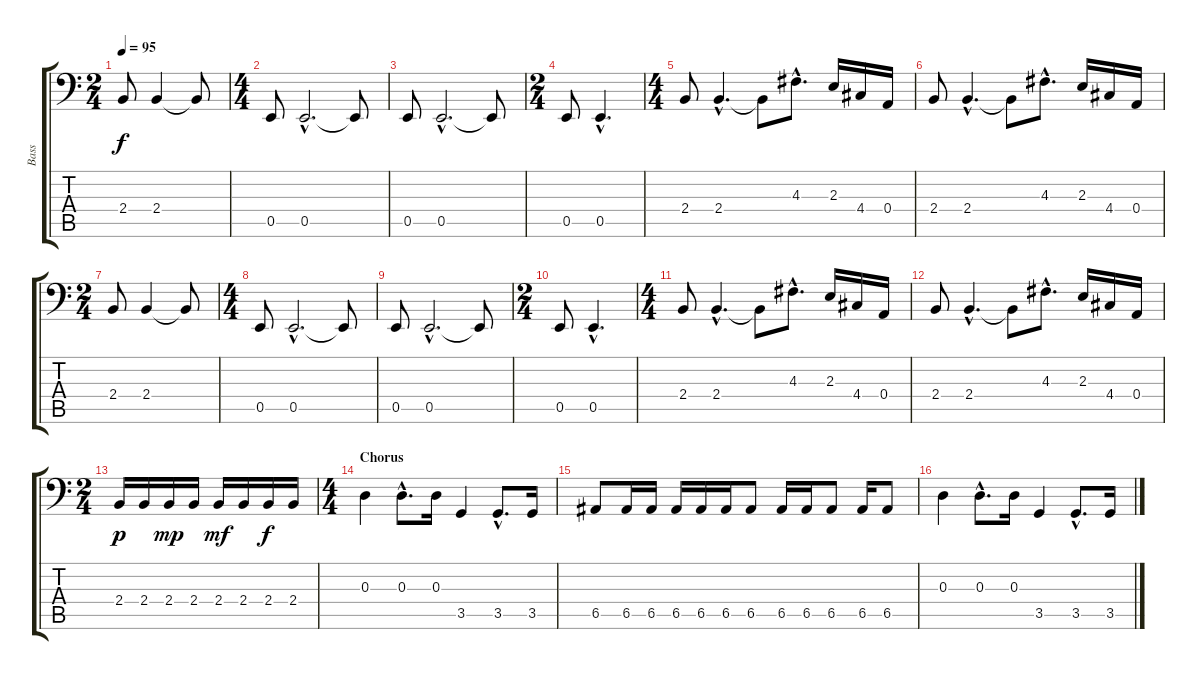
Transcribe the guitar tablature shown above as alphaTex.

\track ("Bass" "Bass") {instrument electricbassfinger}
\staff {score tabs}
\tuning (C3 G2 D2 A1 E1 B0) {hide}
\ts (2 4)
\tempo 95
\clef f4
\ks c
2.4.8{dy f} 2.4.4 2.4{t}.8 |
\ts (4 4)
0.5.8 0.5{hac}.2{d} 0.5{t}.8 |
0.5.8 0.5{hac}.2{d} 0.5{t}.8 |
\ts (2 4)
0.5.8 0.5{hac}.4{d} |
\ts (4 4)
2.4.8 2.4{hac}.4{d} 2.4{t}.8 4.3{hac}.8{d} 2.3.16 4.4.16 0.4.16 |
2.4.8 2.4{hac}.4{d} 2.4{t}.8 4.3{hac}.8{d} 2.3.16 4.4.16 0.4.16 |
\ts (2 4)
2.4.8 2.4.4 2.4{t}.8 |
\ts (4 4)
0.5.8 0.5{hac}.2{d} 0.5{t}.8 |
0.5.8 0.5{hac}.2{d} 0.5{t}.8 |
\ts (2 4)
0.5.8 0.5{hac}.4{d} |
\ts (4 4)
2.4.8 2.4{hac}.4{d} 2.4{t}.8 4.3{hac}.8{d} 2.3.16 4.4.16 0.4.16 |
2.4.8 2.4{hac}.4{d} 2.4{t}.8 4.3{hac}.8{d} 2.3.16 4.4.16 0.4.16 |
\ts (2 4)
2.4.16{dy p} 2.4.16 2.4.16{dy mp} 2.4.16 2.4.16{dy mf} 2.4.16 2.4.16{dy f} 2.4.16 |
\ts (4 4)
\section ("" "Chorus")
0.3.4 0.3{hac}.8{d} 0.3.16 3.5.4 3.5{hac}.8{d} 3.5.16 |
6.5.8 6.5.16 6.5.16 6.5.16 6.5.16 6.5.16 6.5.8 6.5.16 6.5.16 6.5.8 6.5.16 6.5.8 |
0.3.4 0.3{hac}.8{d} 0.3.16 3.5.4 3.5{hac}.8{d} 3.5.16
